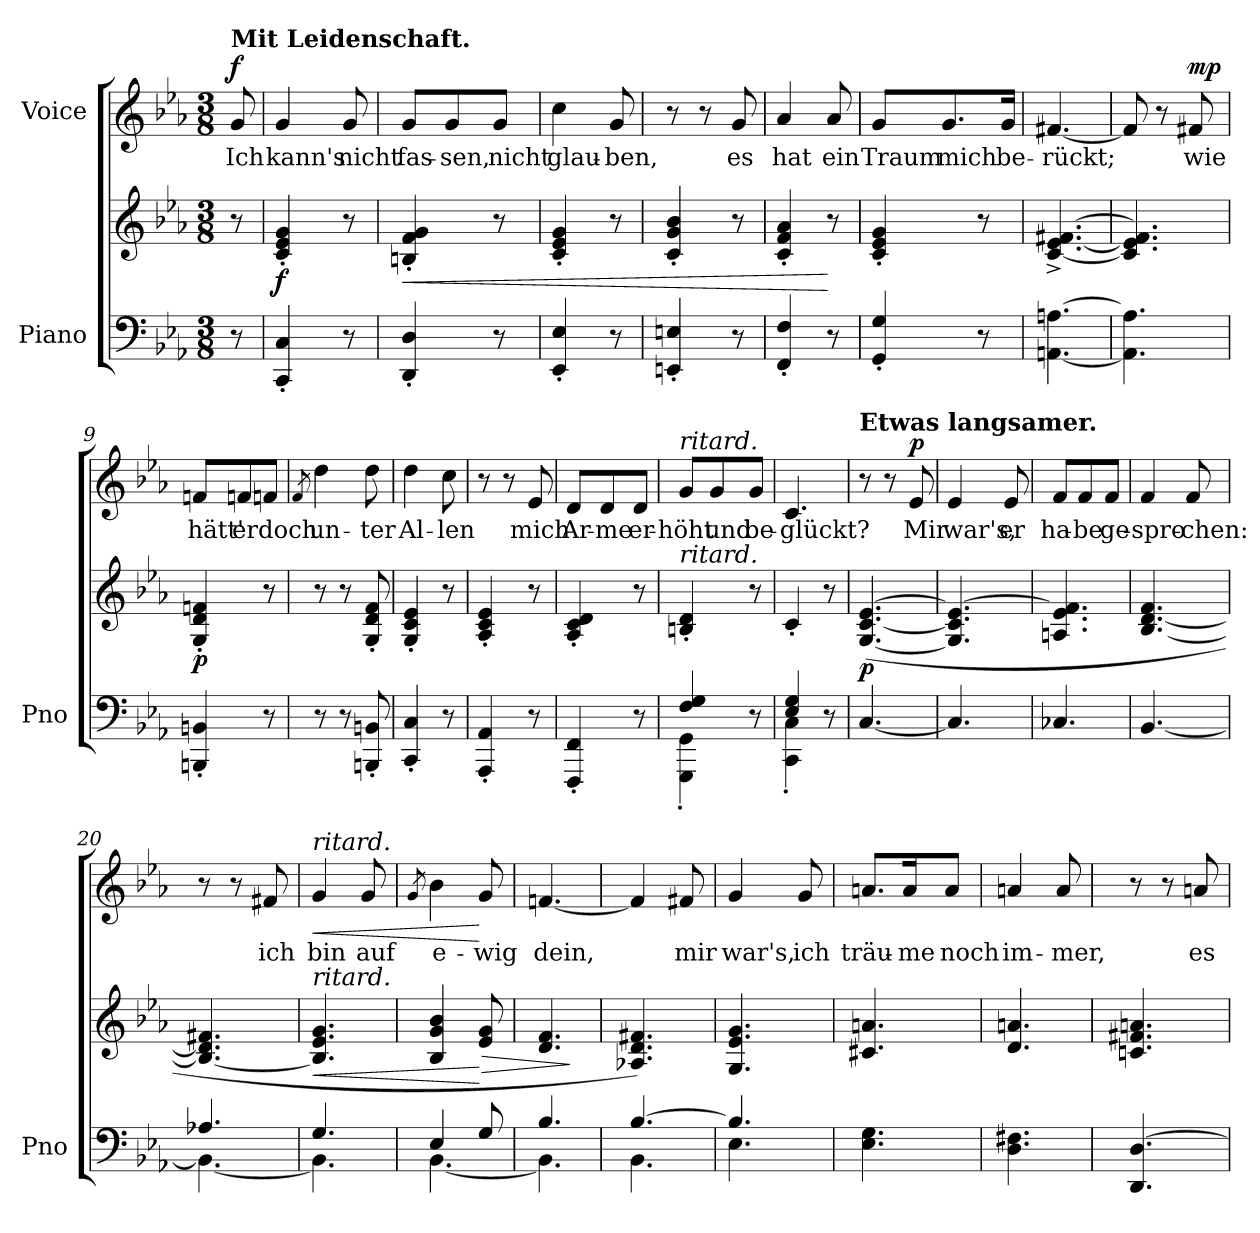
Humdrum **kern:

**kern	**kern	**dynam	**kern	**text	**dynam
*part2	*part2	*part2	*part1	*part1	*part1
*staff3	*staff2	*staff2/3	*staff1	*staff1	*staff1
*I"Piano	*	*	*I"Voice	*	*
*I'Pno	*	*	*	*	*
*clefF4	*clefG2	*	*clefG2	*	*
*k[b-e-a-]	*k[b-e-a-]	*	*k[b-e-a-]	*	*
*M3/8	*M3/8	*	*M3/8	*	*
=	=	=	=	=	=
!	!	!	!LO:TX:a:B:t=Mit Leidenschaft.	!	!
!	!	!	!	!LO:LY:b	!LO:DY:a
8r	8r	.	8g/	Ich	f
=1	=1	=1	=1	=1	=1
!	!	!LO:DY:b	!	!LO:LY:b	!
4CC/' 4C/'	4c/' 4e-/' 4g/'	f	4g/	kann's	.
!	!	!	!	!LO:LY:b	!
8r	8r	.	8g/	nicht	.
=2	=2	=2	=2	=2	=2
!	!	!LO:HP:b	!	!LO:LY:b	!
4DD/' 4D/'	4Bn/' 4f/' 4g/'	<	8g/L	fas-	.
!	!	!	!	!LO:LY:b	!
.	.	.	8g/	-sen,	.
!	!	!	!	!LO:LY:b	!
8r	8r	.	8g/J	nicht	.
=3	=3	=3	=3	=3	=3
!	!	!	!	!LO:LY:b	!
4EE-/' 4E-/'	4c/' 4e-/' 4g/'	.	4cc\	glau-	.
!	!	!	!	!LO:LY:b	!
8r	8r	.	8g/	-ben,	.
!!LO:LB:g=z
=4	=4	=4	=4	=4	=4
4EEn/' 4En/'	4c/' 4g/' 4b-/'	.	8r	.	.
.	.	.	8r	.	.
!	!	!	!	!LO:LY:b	!
8r	8r	.	8g/	es	.
=5	=5	=5	=5	=5	=5
!	!	!	!	!LO:LY:b	!
4FF/' 4F/'	4c/' 4f/' 4a-/'	.	4a-/	hat	.
!	!	!	!	!LO:LY:b	!
8r	8r	[	8a-/	ein	.
=6	=6	=6	=6	=6	=6
!	!	!	!	!LO:LY:b	!
4GG/' 4G/'	4c/' 4e-/' 4g/'	.	8g/L	Traum	.
!	!	!	!	!LO:LY:b	!
.	.	.	8.g/	mich	.
8r	8r	.	.	.	.
!	!	!	!	!LO:LY:b	!
.	.	.	16g/Jk	be-	.
=7	=7	=7	=7	=7	=7
!	!	!	!	!LO:LY:b	!
[4.AAn\ [4.An\	[4.c/^ [4.e-/^ [4.f#X/^	.	[4.f#X/	-rückt;	.
!!LO:LB:g=z
=8	=8	=8	=8	=8	=8
4.AA\] 4.A\]	4.c/] 4.e-/] 4.f#/]	.	8f#/]	.	.
.	.	.	8r	.	.
!	!	!	!	!LO:LY:b	!LO:DY:a
.	.	.	8f#X/	wie	mp
=9	=9	=9	=9	=9	=9
!	!	!LO:DY:b	!	!LO:LY:b	!
4BBBn/' 4BBn/'	4G/' 4d/' 4fn/'	p	8fn/L	hätt'	.
!	!	!	!	!LO:LY:b	!
.	.	.	8fn/	er	.
!	!	!	!	!LO:LY:b	!
8r	8r	.	8fn/J	doch	.
=10	=10	=10	=10	=10	=10
.	.	.	8qf/	.	.
!	!	!	!	!LO:LY:b	!
8r	8r	.	4dd\	un-	.
8r	8r	.	.	.	.
!	!	!	!	!LO:LY:b	!
8BBBn/' 8BBn/'	8G/' 8d/' 8f/'	.	8dd\	-ter	.
=11	=11	=11	=11	=11	=11
!	!	!	!	!LO:LY:b	!
4CC/' 4C/'	4G/' 4c/' 4e-/'	.	4dd\	Al-	.
!	!	!	!	!LO:LY:b	!
8r	8r	.	8cc\	-len	.
!!LO:LB:g=z
=12	=12	=12	=12	=12	=12
4AAA-/' 4AA-/'	4A-/' 4c/' 4e-/'	.	8r	.	.
.	.	.	8r	.	.
!	!	!	!	!LO:LY:b	!
8r	8r	.	8e-/	mich	.
=13	=13	=13	=13	=13	=13
!	!	!	!	!LO:LY:b	!
4FFF/' 4FF/'	4A-/' 4c/' 4d/'	.	8d/L	Ar-	.
!	!	!	!	!LO:LY:b	!
.	.	.	8d/	-me	.
!	!	!	!	!LO:LY:b	!
8r	8r	.	8d/J	er-	.
=14	=14	=14	=14	=14	=14
*^	*	*	*	*	*
!	!	!	!	!LO:TX:a:i:t=ritard.	!	!
!	!	!LO:TX:a:i:t=ritard.	!	!	!	!
!	!	!	!	!	!LO:LY:b	!
4F/ 4G/	4GGG\' 4GG\'	4Bn/' 4d/'	.	8g/L	-höht	.
!	!	!	!	!	!LO:LY:b	!
.	.	.	.	8g/	und	.
*	*	*	*	*MM113	*	*
!	!	!	!	!	!LO:LY:b	!
8r	8ryy	8r	.	8g/J	be-	.
=15	=15	=15	=15	=15	=15	=15
!	!	!	!	!	!LO:LY:b	!
4E-/ 4G/	4CC\' 4C\'	4c'/	.	4.c/	-glückt?	.
8r	8ryy	8r	.	.	.	.
!!LO:PB:g=z
=16	=16	=16	=16	=16	=16	=16
!	!	!	!	!LO:TX:a:B:t=Etwas langsamer.	!	!
!	!	!	!LO:DY:b	!	!	!
*v	*v	*	*	*	*	*
[4.C/	(>[4.G/ [4.c/ [4.e-/	p	8r	.	.
.	.	.	8r	.	.
!	!	!	!	!LO:LY:b	!LO:DY:a
.	.	.	8e-/	Mir	p
=17	=17	=17	=17	=17	=17
!	!	!	!	!LO:LY:b	!
4.C/]	4.G/] 4.c/] 4.e-/_	.	4e-/	war's,	.
!	!	!	!	!LO:LY:b	!
.	.	.	8e-/	er	.
=18	=18	=18	=18	=18	=18
!	!	!	!	!LO:LY:b	!
4.C-X/	4.An/ 4.e-/] 4.f/	.	8f/L	ha-	.
!	!	!	!	!LO:LY:b	!
.	.	.	8f/	-be	.
!	!	!	!	!LO:LY:b	!
.	.	.	8f/J	ge-	.
=19	=19	=19	=19	=19	=19
!	!	!	!	!LO:LY:b	!
[4.BB-/	[4.B-/ [4.d/ 4.f/	.	4f/	-spro-	.
!	!	!	!	!LO:LY:b	!
.	.	.	8f/	-chen:	.
!!LO:LB:g=z
=20	=20	=20	=20	=20	=20
*^	*	*	*	*	*
4.A-X/	4.BB-\_	4.B-/_ 4.d/] 4.f#X/	.	8r	.	.
.	.	.	.	8r	.	.
!	!	!	!	!	!LO:LY:b	!
.	.	.	.	8f#X/	ich	.
=21	=21	=21	=21	=21	=21	=21
!	!	!	!	!LO:TX:a:i:t=ritard.	!	!
!	!	!LO:TX:a:i:t=ritard.	!	!	!	!
!	!	!	!LO:HP:b	!	!LO:LY:b	!LO:HP:b
4.G/	4.BB-\]	4.B-/] 4.e-/ 4.g/	<	4g/	bin	<
!	!	!	!	!	!LO:LY:b	!
.	.	.	.	8g/	auf	.
=22	=22	=22	=22	=22	=22	=22
.	.	.	.	8qg/	.	.
!	!	!	!	!	!LO:LY:b	!
4E-/	[4.BB-\	4B-/ 4g/ 4b-/	.	4b-\	e-	.
!	!	!	!LO:HP:n=1:b	!	!LO:LY:b	!
8G/	.	8e-/ 8g/	[ >	8g/	-wig	[
=23	=23	=23	=23	=23	=23	=23
!	!	!	!	!	!LO:LY:b	!
4.B-/	4.BB-\]	4.d/ 4.f/	.	[4.fn/	dein,	.
*v	*v	*	*	*	*	*
.	.	]	.	.	.
!!LO:LB:g=z
=24	=24	=24	=24	=24	=24
*^	*	*	*	*	*
[4.B-/	4.BB-\	4.A-X/ 4.d/ 4.f#X/)	.	4fn/]	.	.
!	!	!	!	!	!LO:LY:b	!
.	.	.	.	8f#X/	mir	.
=25	=25	=25	=25	=25	=25	=25
!	!	!	!	!	!LO:LY:b	!
4.B-/]	4.E-\	4.G/ 4.e-/ 4.g/	.	4g/	war's,	.
!	!	!	!	!	!LO:LY:b	!
.	.	.	.	8g/	ich	.
*v	*v	*	*	*	*	*
=26	=26	=26	=26	=26	=26
!	!	!	!	!LO:LY:b	!
4.E-\ 4.G\	4.c#X/ 4.an/	.	8.an/L	träu-	.
!	!	!	!	!LO:LY:b	!
.	.	.	16a/K	-me	.
!	!	!	!	!LO:LY:b	!
.	.	.	8a/J	noch	.
=27	=27	=27	=27	=27	=27
!	!	!	!	!LO:LY:b	!
4.D\ 4.F#X\	4.d/ 4.an/	.	4an/	im-	.
!	!	!	!	!LO:LY:b	!
.	.	.	8a/	-mer,	.
!!LO:LB:g=z
=28	=28	=28	=28	=28	=28
4.DD/ [4.D/	4.cn/ 4.f#X/ 4.an/	.	8r	.	.
.	.	.	8r	.	.
!	!	!	!	!LO:LY:b	!
.	.	.	8an/	es	.
=	=	=	=	=	=
*-	*-	*-	*-	*-	*-
